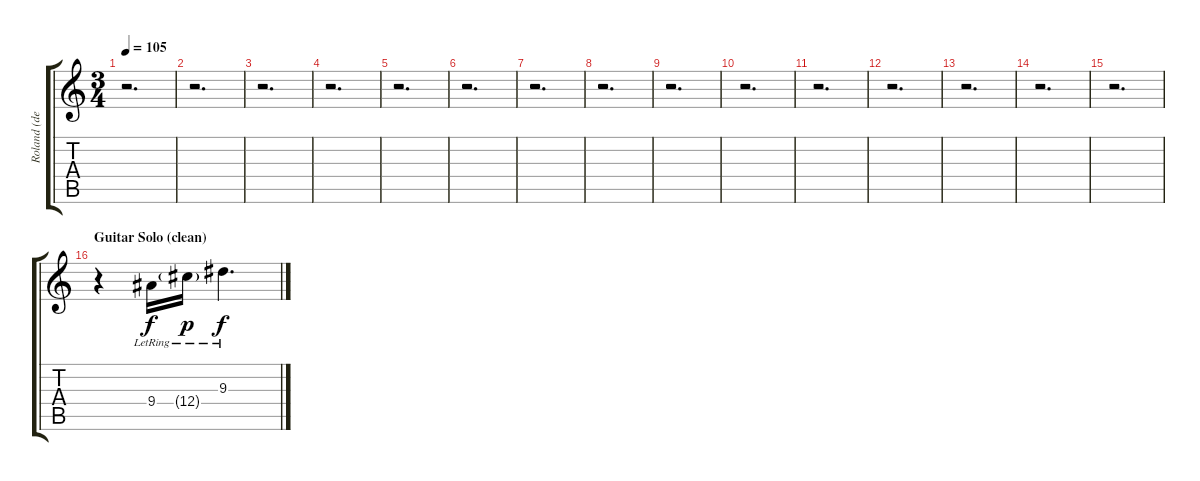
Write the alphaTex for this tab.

\track ("Roland (delay)" "Roland (de") {instrument electricguitarjazz}
\staff {score tabs}
\tuning (Eb4 Bb3 Gb3 Db3 Ab2 Eb2) {hide}
\ts (3 4)
\tempo 105
\clef g2
\ks c
r.2{d dy f} |
r.2{d} |
r.2{d} |
r.2{d} |
r.2{d} |
r.2{d} |
r.2{d} |
r.2{d} |
r.2{d} |
r.2{d} |
r.2{d} |
r.2{d} |
r.2{d} |
r.2{d} |
r.2{d} |
\section ("" "Guitar Solo (clean)")
r.4 9.4{lr}.16 12.4{g lr}.16{dy p} 9.3{lr}.4{d dy f}
